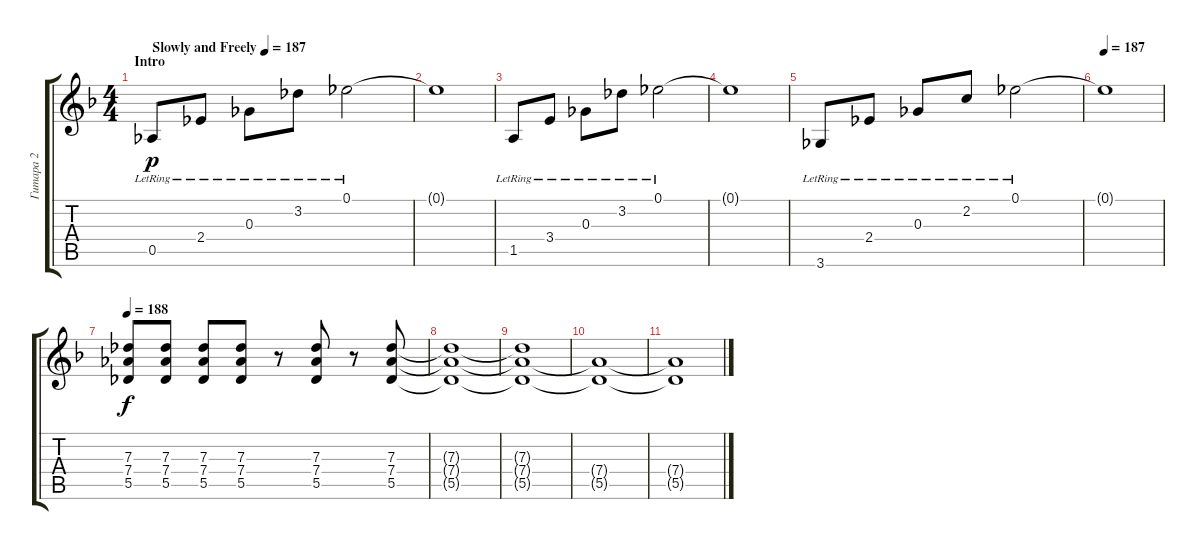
\track ("Гитара 2" "Гитара 2") {instrument distortionguitar}
\staff {score tabs}
\tuning (Eb4 Bb3 Gb3 Db3 Ab2 Eb2) {hide}
\ts (4 4)
\section ("" "Intro")
\tempo (187 "Slowly and Freely")
\tempo 133
\tempo (187 "Slowly and Freely")
\clef g2
\ks dminor
0.5{lr}.8{dy p instrument electricguitarclean} 2.4{lr}.8 0.3{lr}.8 3.2{lr}.8 0.1{lr}.2 |
0.1{t}.1 |
1.5{lr}.8 3.4{lr}.8 0.3{lr}.8 3.2{lr}.8 0.1{lr}.2 |
0.1{t}.1 |
3.6{lr}.8 2.4{lr}.8 0.3{lr}.8 2.2{lr}.8 0.1{lr}.2 |
\tempo 187
0.1{t}.1 |
\tempo 188
(7.3 7.4 5.5).8{dy f instrument distortionguitar} (7.3 7.4 5.5).8 (7.3 7.4 5.5).8 (7.3 7.4 5.5).8 r.8 (7.3 7.4 5.5).8 r.8 (7.3 7.4 5.5).8 |
(7.3{t} 7.4{t} 5.5{t}).1{volume 2} |
(7.3{t} 7.4{t} 5.5{t}).1 |
(7.4{t} 5.5{t}).1 |
(7.4{t} 5.5{t}).1
